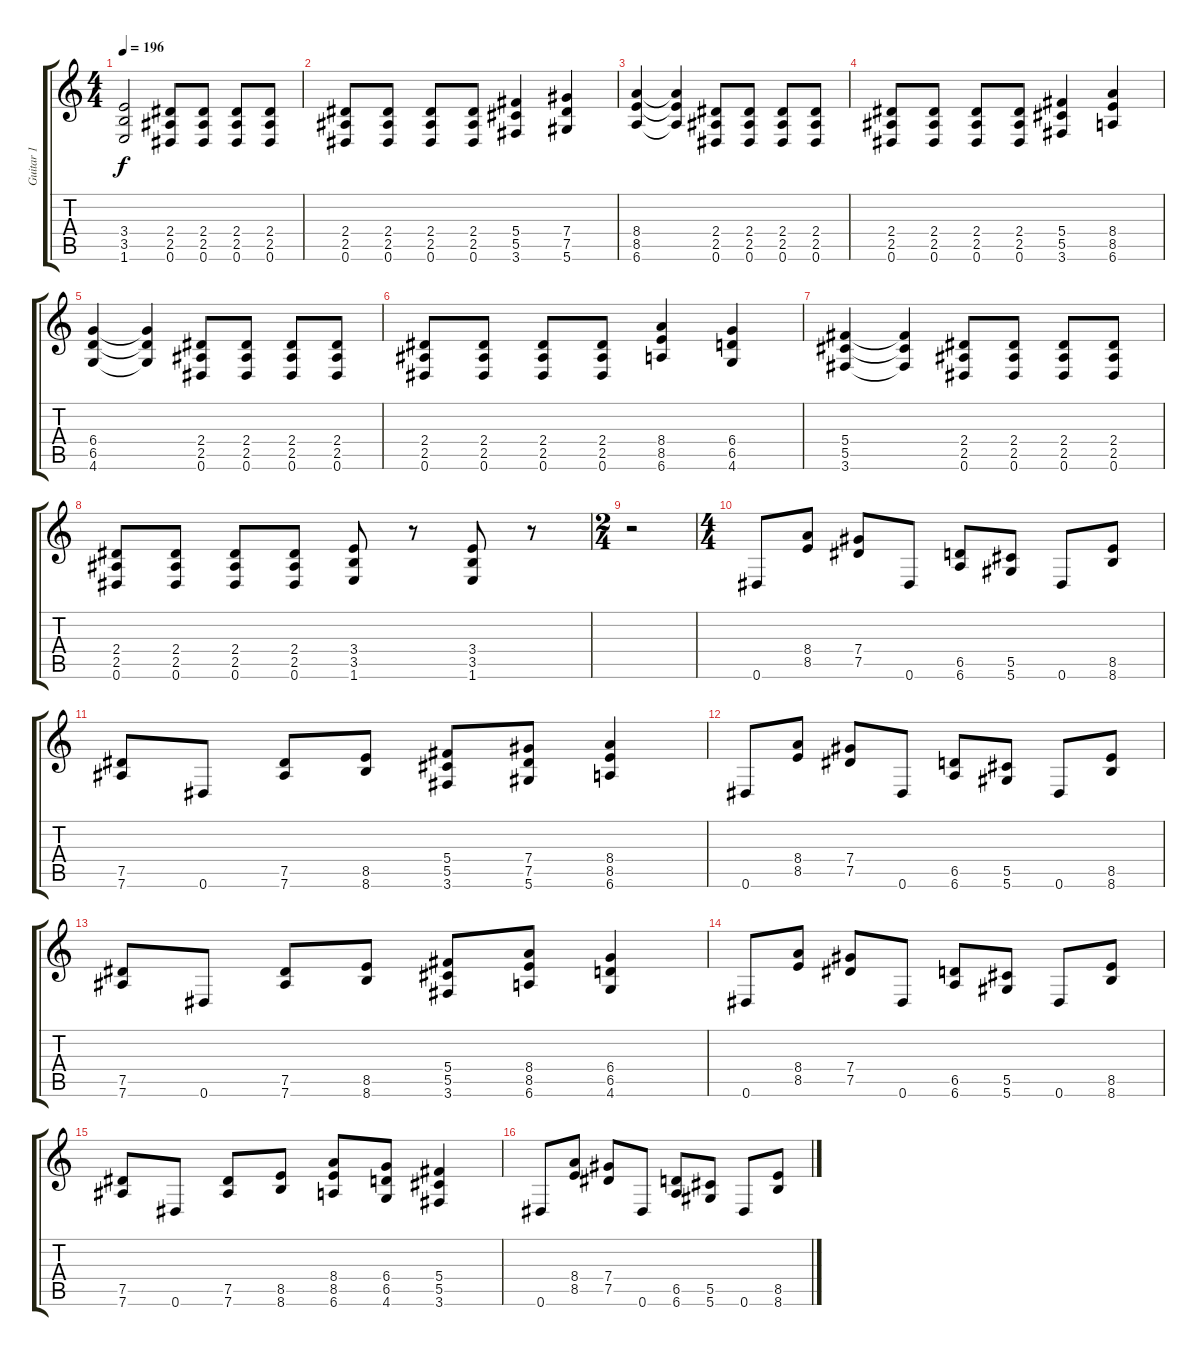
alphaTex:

\track ("Guitar 1" "Guitar 1") {instrument distortionguitar}
\staff {score tabs}
\tuning (Eb4 Bb3 Gb3 Db3 Ab2 Eb2) {hide}
\ts (4 4)
\tempo 196
\clef g2
\ks c
(3.4{t} 3.5{t} 1.6{t}).2{dy f} (2.4 2.5 0.6).8 (2.4 2.5 0.6).8 (2.4 2.5 0.6).8 (2.4 2.5 0.6).8 |
(2.4 2.5 0.6).8 (2.4 2.5 0.6).8 (2.4 2.5 0.6).8 (2.4 2.5 0.6).8 (5.4 5.5 3.6).4 (7.4 7.5 5.6).4 |
(8.4 8.5 6.6).4 (8.4{t} 8.5{t} 6.6{t}).4 (2.4 2.5 0.6).8 (2.4 2.5 0.6).8 (2.4 2.5 0.6).8 (2.4 2.5 0.6).8 |
(2.4 2.5 0.6).8 (2.4 2.5 0.6).8 (2.4 2.5 0.6).8 (2.4 2.5 0.6).8 (5.4 5.5 3.6).4 (8.4 8.5 6.6).4 |
(6.4 6.5 4.6).4 (6.4{t} 6.5{t} 4.6{t}).4 (2.4 2.5 0.6).8 (2.4 2.5 0.6).8 (2.4 2.5 0.6).8 (2.4 2.5 0.6).8 |
(2.4 2.5 0.6).8 (2.4 2.5 0.6).8 (2.4 2.5 0.6).8 (2.4 2.5 0.6).8 (8.4 8.5 6.6).4 (6.4 6.5 4.6).4 |
(5.4 5.5 3.6).4 (5.4{t} 5.5{t} 3.6{t}).4 (2.4 2.5 0.6).8 (2.4 2.5 0.6).8 (2.4 2.5 0.6).8 (2.4 2.5 0.6).8 |
(2.4 2.5 0.6).8 (2.4 2.5 0.6).8 (2.4 2.5 0.6).8 (2.4 2.5 0.6).8 (3.4 3.5 1.6).8 r.8 (3.4 3.5 1.6).8 r.8 |
\ts (2 4)
r.2 |
\ts (4 4)
0.6.8 (8.4 8.5).8 (7.4 7.5).8 0.6.8 (6.5 6.6).8 (5.5 5.6).8 0.6.8 (8.5 8.6).8 |
(7.5 7.6).8 0.6.8 (7.5 7.6).8 (8.5 8.6).8 (5.4 5.5 3.6).8 (7.4 7.5 5.6).8 (8.4 8.5 6.6).4 |
0.6.8 (8.4 8.5).8 (7.4 7.5).8 0.6.8 (6.5 6.6).8 (5.5 5.6).8 0.6.8 (8.5 8.6).8 |
(7.5 7.6).8 0.6.8 (7.5 7.6).8 (8.5 8.6).8 (5.4 5.5 3.6).8 (8.4 8.5 6.6).8 (6.4 6.5 4.6).4 |
0.6.8 (8.4 8.5).8 (7.4 7.5).8 0.6.8 (6.5 6.6).8 (5.5 5.6).8 0.6.8 (8.5 8.6).8 |
(7.5 7.6).8 0.6.8 (7.5 7.6).8 (8.5 8.6).8 (8.4 8.5 6.6).8 (6.4 6.5 4.6).8 (5.4 5.5 3.6).4 |
0.6.8 (8.4 8.5).8 (7.4 7.5).8 0.6.8 (6.5 6.6).8 (5.5 5.6).8 0.6.8 (8.5 8.6).8
